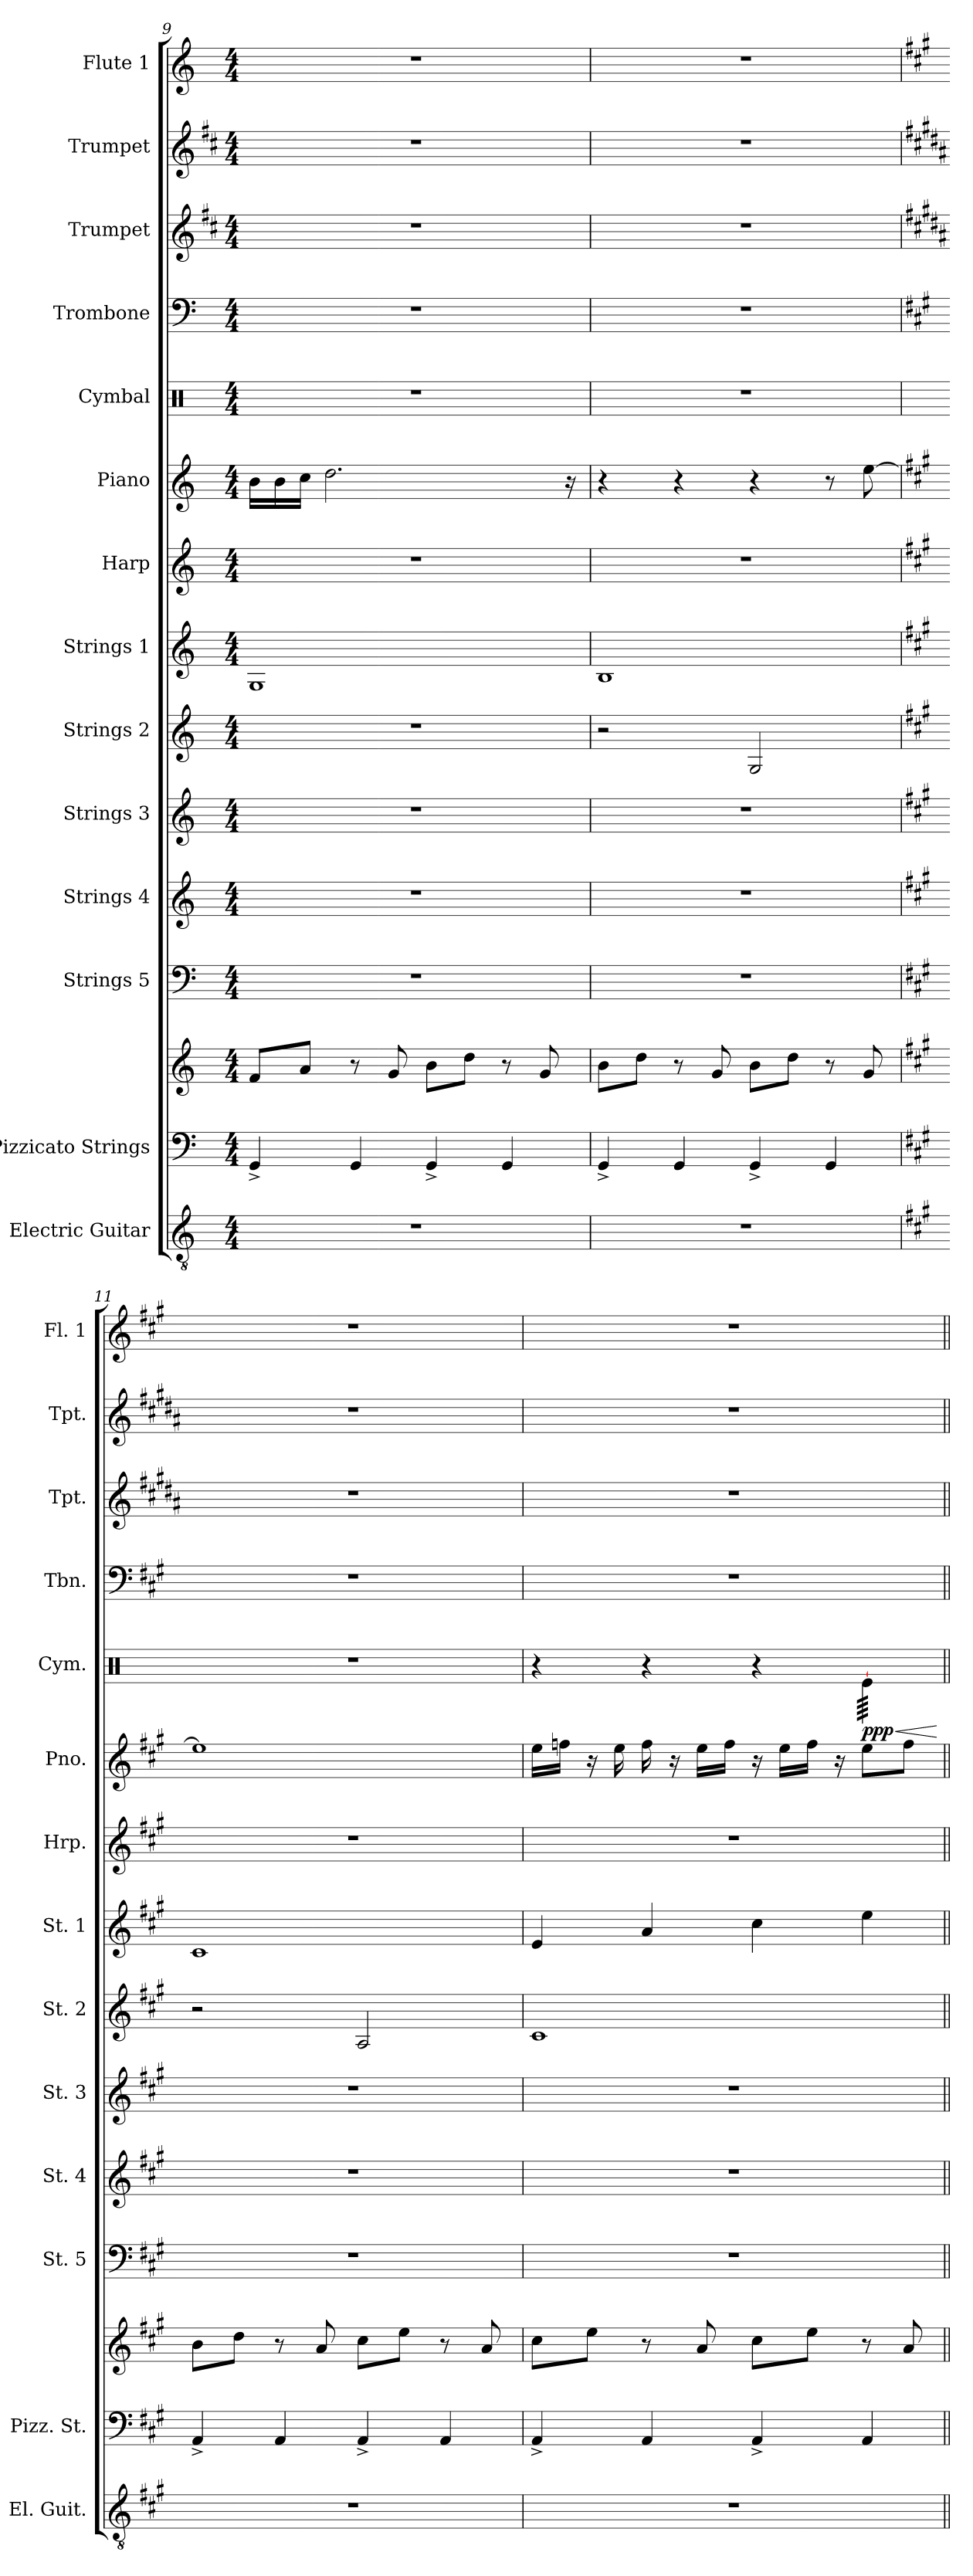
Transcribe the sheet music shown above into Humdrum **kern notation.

**kern	**kern	**kern	**kern	**kern	**kern	**kern	**kern	**kern	**kern	**kern	**dynam	**kern	**kern	**kern	**kern
*part14	*part13	*part13	*part12	*part11	*part10	*part9	*part8	*part7	*part6	*part5	*part5	*part4	*part3	*part2	*part1
*staff15	*staff14	*staff13	*staff12	*staff11	*staff10	*staff9	*staff8	*staff7	*staff6	*staff5	*staff5	*staff4	*staff3	*staff2	*staff1
*I"Electric Guitar	*I"Pizzicato Strings	*	*I"Strings 5	*I"Strings 4	*I"Strings 3	*I"Strings 2	*I"Strings 1	*I"Harp	*I"Piano	*I"Cymbal	*	*I"Trombone	*I"Trumpet	*I"Trumpet	*I"Flute 1
*I'El. Guit.	*I'Pizz. St.	*	*I'St. 5	*I'St. 4	*I'St. 3	*I'St. 2	*I'St. 1	*I'Hrp.	*I'Pno.	*I'Cym.	*	*I'Tbn.	*I'Tpt.	*I'Tpt.	*I'Fl. 1
!!LO:LB:g=z
*clefGv2	*clefF4	*clefG2	*clefF4	*clefG2	*clefG2	*clefG2	*clefG2	*clefG2	*clefG2	*clefX	*	*clefF4	*clefG2	*clefG2	*clefG2
*	*	*	*	*	*	*	*	*	*	*	*	*	*ITrd1c2	*ITrd1c2	*
*k[]	*k[]	*k[]	*k[]	*k[]	*k[]	*k[]	*k[]	*k[]	*k[]	*k[]	*	*k[]	*k[]	*k[]	*k[]
*M4/4	*M4/4	*M4/4	*M4/4	*M4/4	*M4/4	*M4/4	*M4/4	*M4/4	*M4/4	*M4/4	*	*M4/4	*M4/4	*M4/4	*M4/4
=9	=9	=9	=9	=9	=9	=9	=9	=9	=9	=9	=9	=9	=9	=9	=9
1r	4GG^/	8f/L	1r	1r	1r	1r	1G	1r	16b\LL	1r	.	1r	1r	1r	1r
.	.	.	.	.	.	.	.	.	16b\	.	.	.	.	.	.
.	.	8a/J	.	.	.	.	.	.	16cc\JJ	.	.	.	.	.	.
.	.	.	.	.	.	.	.	.	2.dd\	.	.	.	.	.	.
.	4GG/	8r	.	.	.	.	.	.	.	.	.	.	.	.	.
.	.	8g/	.	.	.	.	.	.	.	.	.	.	.	.	.
.	4GG^/	8b\L	.	.	.	.	.	.	.	.	.	.	.	.	.
.	.	8dd\J	.	.	.	.	.	.	.	.	.	.	.	.	.
.	4GG/	8r	.	.	.	.	.	.	.	.	.	.	.	.	.
.	.	8g/	.	.	.	.	.	.	.	.	.	.	.	.	.
.	.	.	.	.	.	.	.	.	16r	.	.	.	.	.	.
=10	=10	=10	=10	=10	=10	=10	=10	=10	=10	=10	=10	=10	=10	=10	=10
1r	4GG^/	8b\L	1r	1r	1r	2r	1B	1r	4r	1r	.	1r	1r	1r	1r
.	.	8dd\J	.	.	.	.	.	.	.	.	.	.	.	.	.
.	4GG/	8r	.	.	.	.	.	.	4r	.	.	.	.	.	.
.	.	8g/	.	.	.	.	.	.	.	.	.	.	.	.	.
.	4GG^/	8b\L	.	.	.	2G/	.	.	4r	.	.	.	.	.	.
.	.	8dd\J	.	.	.	.	.	.	.	.	.	.	.	.	.
.	4GG/	8r	.	.	.	.	.	.	8r	.	.	.	.	.	.
.	.	8g/	.	.	.	.	.	.	[8ee\	.	.	.	.	.	.
=11	=11	=11	=11	=11	=11	=11	=11	=11	=11	=11	=11	=11	=11	=11	=11
*k[f#c#g#]	*k[f#c#g#]	*k[f#c#g#]	*k[f#c#g#]	*k[f#c#g#]	*k[f#c#g#]	*k[f#c#g#]	*k[f#c#g#]	*k[f#c#g#]	*k[f#c#g#]	*	*	*k[f#c#g#]	*k[f#c#g#]	*k[f#c#g#]	*k[f#c#g#]
1r	4AA^/	8b\L	1r	1r	1r	2r	1c#	1r	1ee]	1r	.	1r	1r	1r	1r
.	.	8dd\J	.	.	.	.	.	.	.	.	.	.	.	.	.
.	4AA/	8r	.	.	.	.	.	.	.	.	.	.	.	.	.
.	.	8a/	.	.	.	.	.	.	.	.	.	.	.	.	.
.	4AA^/	8cc#\L	.	.	.	2A/	.	.	.	.	.	.	.	.	.
.	.	8ee\J	.	.	.	.	.	.	.	.	.	.	.	.	.
.	4AA/	8r	.	.	.	.	.	.	.	.	.	.	.	.	.
.	.	8a/	.	.	.	.	.	.	.	.	.	.	.	.	.
=12	=12	=12	=12	=12	=12	=12	=12	=12	=12	=12	=12	=12	=12	=12	=12
1r	4AA^/	8cc#\L	1r	1r	1r	1c#	4e/	1r	16ee\LL	4r	.	1r	1r	1r	1r
.	.	.	.	.	.	.	.	.	16ffn\JJ	.	.	.	.	.	.
.	.	8ee\J	.	.	.	.	.	.	16r	.	.	.	.	.	.
.	.	.	.	.	.	.	.	.	16ee\	.	.	.	.	.	.
.	4AA/	8r	.	.	.	.	4a/	.	16ff\	4r	.	.	.	.	.
.	.	.	.	.	.	.	.	.	16r	.	.	.	.	.	.
.	.	8a/	.	.	.	.	.	.	16ee\LL	.	.	.	.	.	.
.	.	.	.	.	.	.	.	.	16ff\JJ	.	.	.	.	.	.
.	4AA^/	8cc#\L	.	.	.	.	4cc#\	.	16r	4r	.	.	.	.	.
.	.	.	.	.	.	.	.	.	16ee\LL	.	.	.	.	.	.
.	.	8ee\J	.	.	.	.	.	.	16ff\JJ	.	.	.	.	.	.
.	.	.	.	.	.	.	.	.	16r	.	.	.	.	.	.
!	!	!	!	!	!	!	!	!	!	!	!LO:HP:b	!	!	!	!
!	!	!	!	!	!	!	!	!	!	!	!LO:DY:n=1:b	!	!	!	!
*	*	*	*	*	*	*	*	*	*	*tremolo	*	*	*	*	*
.	4AA/	8r	.	.	.	.	4ee\	.	8ee\L	[64Re\LLLL	< ppp	.	.	.	.
.	.	.	.	.	.	.	.	.	.	64Re\	.	.	.	.	.
.	.	.	.	.	.	.	.	.	.	64Re\	.	.	.	.	.
.	.	.	.	.	.	.	.	.	.	64Re\	.	.	.	.	.
.	.	.	.	.	.	.	.	.	.	64Re\	.	.	.	.	.
.	.	.	.	.	.	.	.	.	.	64Re\	.	.	.	.	.
.	.	.	.	.	.	.	.	.	.	64Re\	.	.	.	.	.
.	.	.	.	.	.	.	.	.	.	64Re\	.	.	.	.	.
.	.	8a/	.	.	.	.	.	.	8ff\J	64Re\	.	.	.	.	.
.	.	.	.	.	.	.	.	.	.	64Re\	.	.	.	.	.
.	.	.	.	.	.	.	.	.	.	64Re\	.	.	.	.	.
.	.	.	.	.	.	.	.	.	.	64Re\	.	.	.	.	.
.	.	.	.	.	.	.	.	.	.	64Re\	.	.	.	.	.
.	.	.	.	.	.	.	.	.	.	64Re\	.	.	.	.	.
.	.	.	.	.	.	.	.	.	.	64Re\	.	.	.	.	.
.	.	.	.	.	.	.	.	.	.	64Re\JJJJ	.	.	.	.	.
*	*	*	*	*	*	*	*	*	*	*Xtremolo	*	*	*	*	*
.	.	.	.	.	.	.	.	.	.	.	[	.	.	.	.
=||	=||	=||	=||	=||	=||	=||	=||	=||	=||	=||	=||	=||	=||	=||	=||
*-	*-	*-	*-	*-	*-	*-	*-	*-	*-	*-	*-	*-	*-	*-	*-
